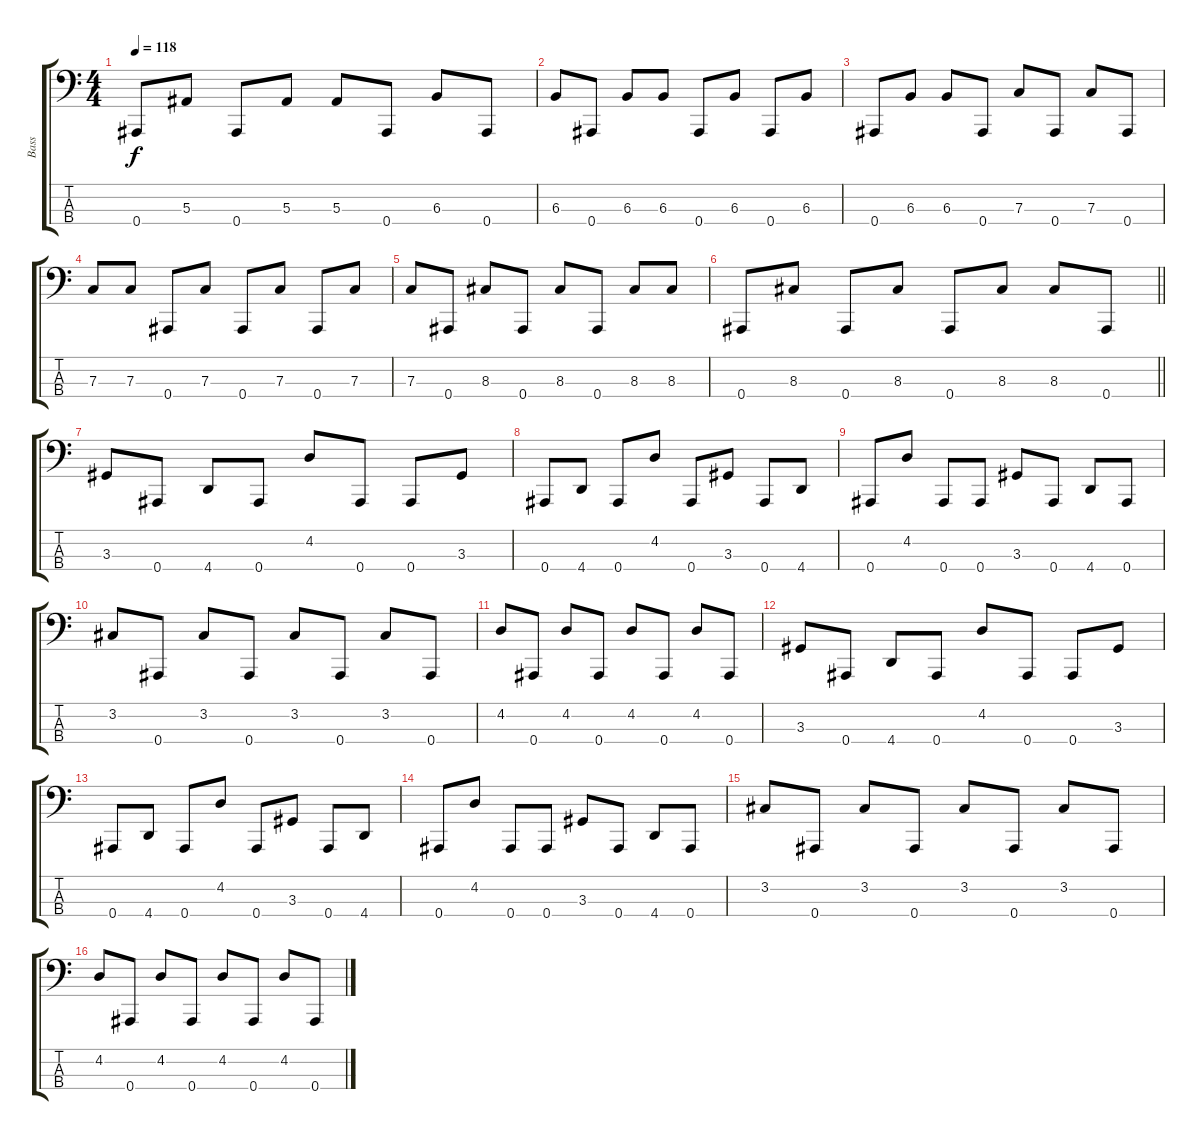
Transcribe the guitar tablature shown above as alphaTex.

\track ("Bass" "Bass") {instrument electricbassfinger}
\staff {score tabs}
\tuning (F2 Bb1 F1 Bb0) {hide}
\ts (4 4)
\tempo 118
\clef f4
\ks c
0.4.8{dy f} 5.3.8 0.4.8 5.3.8 5.3.8 0.4.8 6.3.8 0.4.8 |
6.3.8 0.4.8 6.3.8 6.3.8 0.4.8 6.3.8 0.4.8 6.3.8 |
0.4.8 6.3.8 6.3.8 0.4.8 7.3.8 0.4.8 7.3.8 0.4.8 |
7.3.8 7.3.8 0.4.8 7.3.8 0.4.8 7.3.8 0.4.8 7.3.8 |
7.3.8 0.4.8 8.3.8 0.4.8 8.3.8 0.4.8 8.3.8 8.3.8 |
\barLineRight lightlight
0.4.8 8.3.8 0.4.8 8.3.8 0.4.8 8.3.8 8.3.8 0.4.8 |
3.3.8 0.4.8 4.4.8 0.4.8 4.2.8 0.4.8 0.4.8 3.3.8 |
0.4.8 4.4.8 0.4.8 4.2.8 0.4.8 3.3.8 0.4.8 4.4.8 |
0.4.8 4.2.8 0.4.8 0.4.8 3.3.8 0.4.8 4.4.8 0.4.8 |
3.2.8 0.4.8 3.2.8 0.4.8 3.2.8 0.4.8 3.2.8 0.4.8 |
4.2.8 0.4.8 4.2.8 0.4.8 4.2.8 0.4.8 4.2.8 0.4.8 |
3.3.8 0.4.8 4.4.8 0.4.8 4.2.8 0.4.8 0.4.8 3.3.8 |
0.4.8 4.4.8 0.4.8 4.2.8 0.4.8 3.3.8 0.4.8 4.4.8 |
0.4.8 4.2.8 0.4.8 0.4.8 3.3.8 0.4.8 4.4.8 0.4.8 |
3.2.8 0.4.8 3.2.8 0.4.8 3.2.8 0.4.8 3.2.8 0.4.8 |
4.2.8 0.4.8 4.2.8 0.4.8 4.2.8 0.4.8 4.2.8 0.4.8
